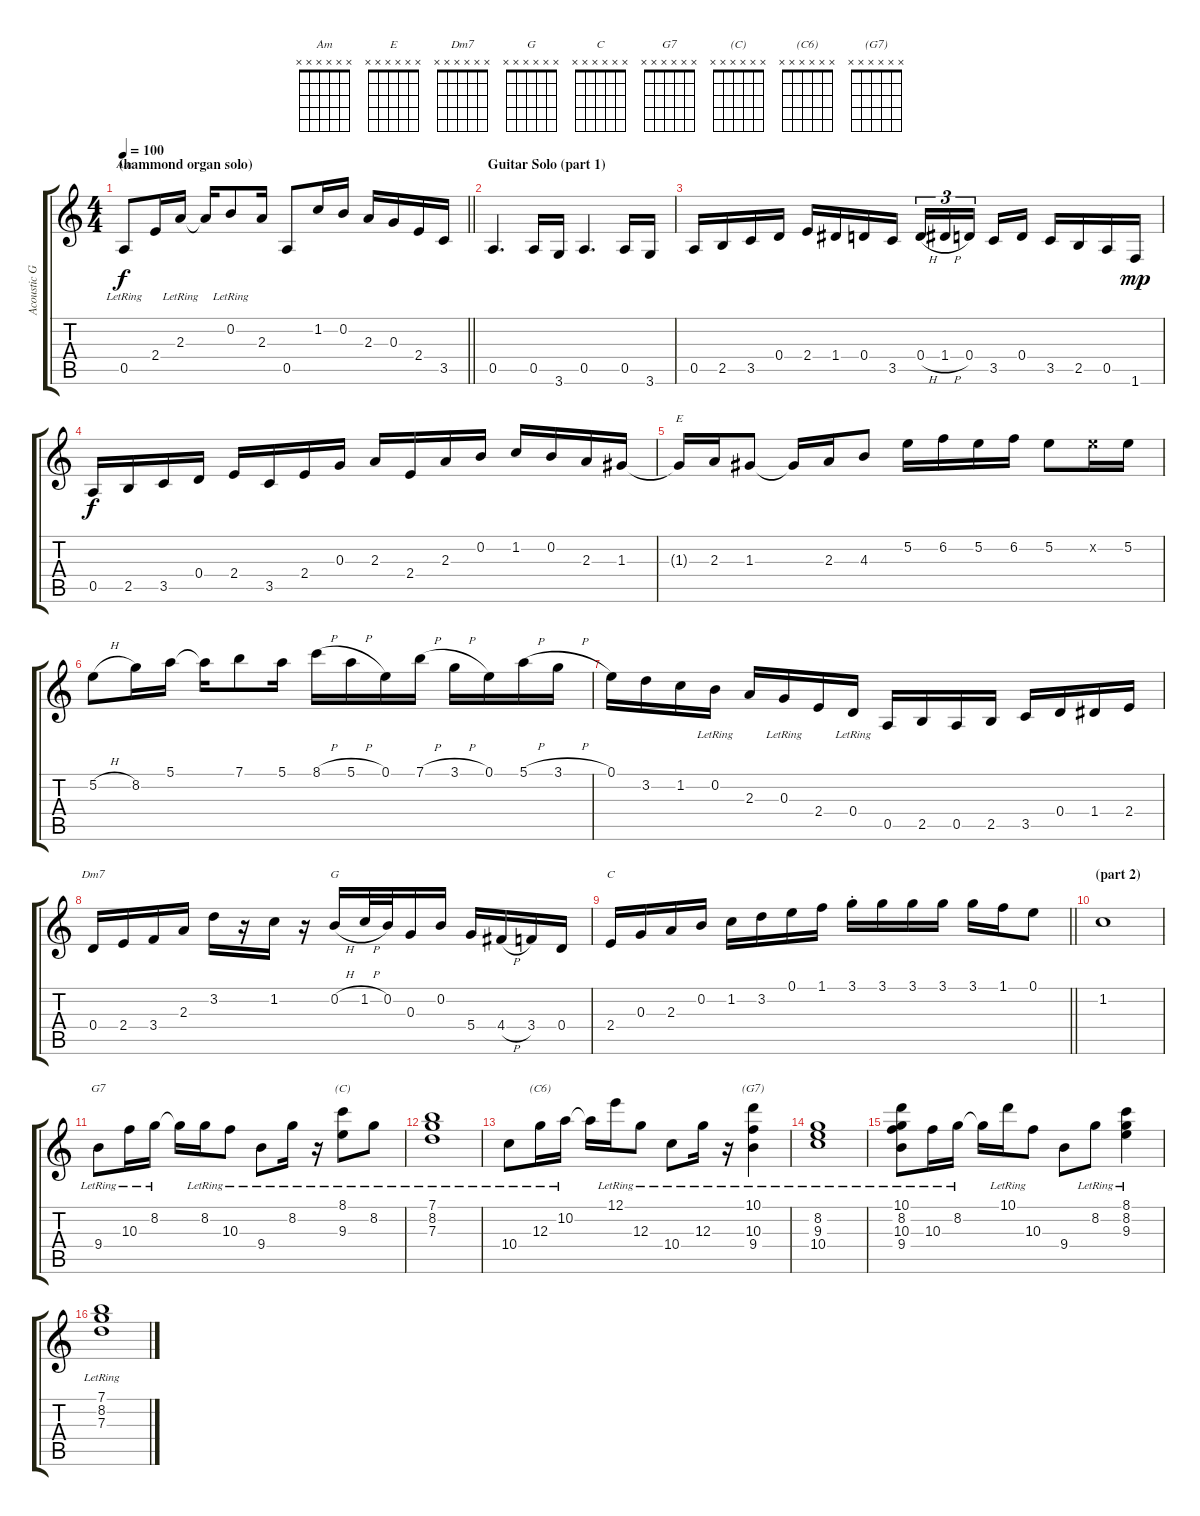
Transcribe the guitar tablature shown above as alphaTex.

\track ("Acoustic Guitar" "Acoustic G") {instrument acousticguitarsteel}
\staff {score tabs}
\tuning (E4 B3 G3 D3 A2 E2) {hide}
\chord ("Am" x x x x x x)
\chord ("E" x x x x x x)
\chord ("Dm7" x x x x x x)
\chord ("G" x x x x x x)
\chord ("C" x x x x x x)
\chord ("G7" x x x x x x)
\chord ("(C)" x x x x x x)
\chord ("(C6)" x x x x x x)
\chord ("(G7)" x x x x x x)
\ts (4 4)
\section ("" "(hammond organ solo)")
\tempo 100
\clef g2
\barLineRight lightlight
\ks c
0.5{lr}.8{ch "Am" dy f instrument acousticguitarsteel} 2.4.16 2.3{lr}.16 2.3{t}.16 0.2{lr}.8 2.3.16 0.5.8 1.2.16 0.2.16 2.3.16 0.3.16 2.4.16 3.5.16 |
\section ("" "Guitar Solo (part 1)")
0.5.4{d} 0.5.16 3.6.16 0.5.4{d} 0.5.16 3.6.16 |
0.5.16 2.5.16 3.5.16 0.4.16 2.4.16 1.4.16 0.4.16 3.5.16 0.4{h}.16{tu (3 2)} 1.4{h}.16{tu (3 2)} 0.4.16{tu (3 2) beam splitsecondary} 3.5.16 0.4.16 3.5.16 2.5.16 0.5.16 1.6.16{dy mp} |
0.5.16{dy f} 2.5.16 3.5.16 0.4.16 2.4.16 3.5.16 2.4.16 0.3.16 2.3.16 2.4.16 2.3.16 0.2.16 1.2.16 0.2.16 2.3.16 1.3.16 |
1.3{t}.16{ch "E"} 2.3.16 1.3.8 1.3{t}.16 2.3.16 4.3.8 5.2.16 6.2.16 5.2.16 6.2.16 5.2.8 5.2{x}.16 5.2.16 |
5.2{h}.8 8.2.16 5.1.16 5.1{t}.16 7.1.8 5.1.16 8.1{h}.16 5.1{h}.16 0.1.16 7.1{h}.16 3.1{h}.16 0.1.16 5.1{h}.16 3.1{h}.16 |
0.1.16 3.2.16 1.2.16 0.2{lr}.16 2.3.16 0.3{lr}.16 2.4.16 0.4{lr}.16 0.5.16 2.5.16 0.5.16 2.5.16 3.5.16 0.4.16 1.4.16 2.4.16 |
0.4.16{ch "Dm7"} 2.4.16 3.4.16 2.3.16 3.2.16 r.16 1.2.16 r.16 0.2{h}.16{ch "G"} 1.2{h}.32 0.2.32 0.3.16 0.2.16 5.4.16 4.4{h}.16 3.4.16 0.4.16 |
\barLineRight lightlight
2.4.16{ch "C"} 0.3.16 2.3.16 0.2.16 1.2.16 3.2.16 0.1.16 1.1.16 3.1{st}.16 3.1.16 3.1.16 3.1.16 3.1.16 1.1.16 0.1.8 |
\section ("" "(part 2)")
1.2.1 |
9.4{lr}.8{ch "G7"} 10.3{lr}.16 8.2{lr}.16 8.2{t}.16 8.2{lr}.16 10.3{lr}.8 9.4{lr}.8 8.2{lr}.16 r.16 (8.1{lr} 9.3{lr}).8{ch "(C)"} 8.2{lr}.8 |
(7.1{lr} 8.2{lr} 7.3{lr}).1 |
10.4{lr}.8 12.3{lr}.16{ch "(C6)"} 10.2{lr}.16 10.2{t}.16 12.1{lr}.16 12.3{lr}.8 10.4{lr}.8 12.3{lr}.16 r.16 (10.1{lr} 10.3{lr} 9.4{lr}).4{ch "(G7)"} |
(8.2{lr} 9.3{lr} 10.4{lr}).1 |
(10.1 8.2{lr} 10.3{lr} 9.4{lr}).8 10.3{lr}.16 8.2{lr}.16 8.2{t}.16 10.1{lr}.16 10.3{lr}.8 9.4.8 8.2{lr}.8 (8.1{lr} 8.2{lr} 9.3{lr}).4 |
(7.1{lr} 8.2{lr} 7.3{lr}).1
